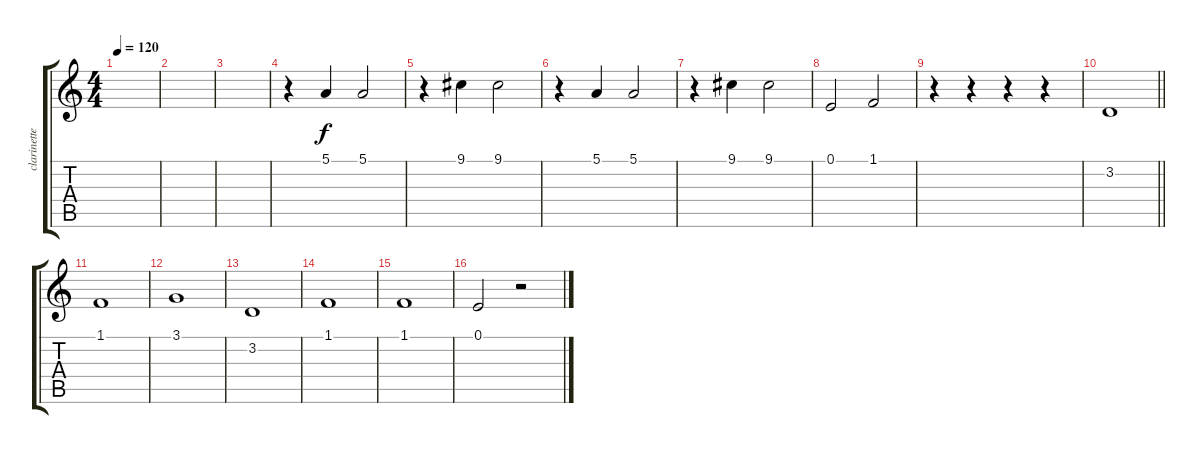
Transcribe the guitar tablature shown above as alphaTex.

\track ("clarinette" "clarinette") {instrument clarinet}
\staff {score tabs}
\tuning (E4 B3 G3 D3 A2 E2) {hide}
\ts (4 4)
\tempo 120
\clef g2
\ks c
|
|
|
r.4 5.1.4 5.1.2 |
r.4 9.1.4 9.1.2 |
r.4 5.1.4 5.1.2 |
r.4 9.1.4 9.1.2 |
0.1.2 1.1.2 |
r.4 r.4 r.4 r.4 |
\barLineRight lightlight
3.2.1 |
1.1.1 |
3.1.1 |
3.2.1 |
1.1.1 |
1.1.1 |
0.1.2 r.2
